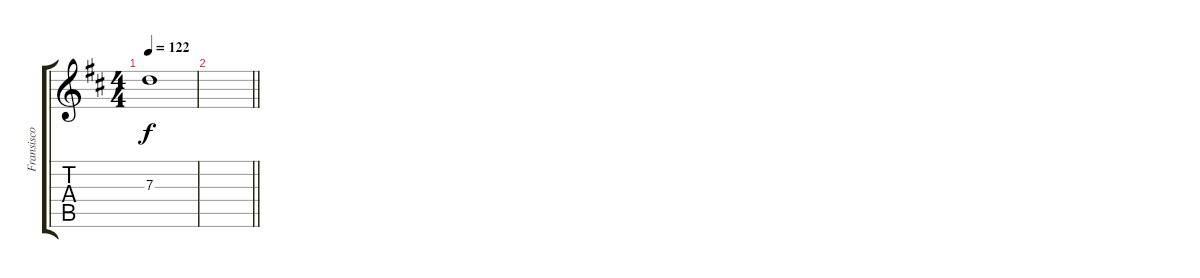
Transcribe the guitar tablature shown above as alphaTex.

\track ("Fransisco Miranda" "Fransisco ") {instrument distortionguitar}
\staff {score tabs}
\tuning (E4 B3 G3 D3 A2 E2) {hide}
\ts (4 4)
\tempo 122
\clef g2
\ks d
7.3{t}.1{dy f} |
\barLineRight lightlight
